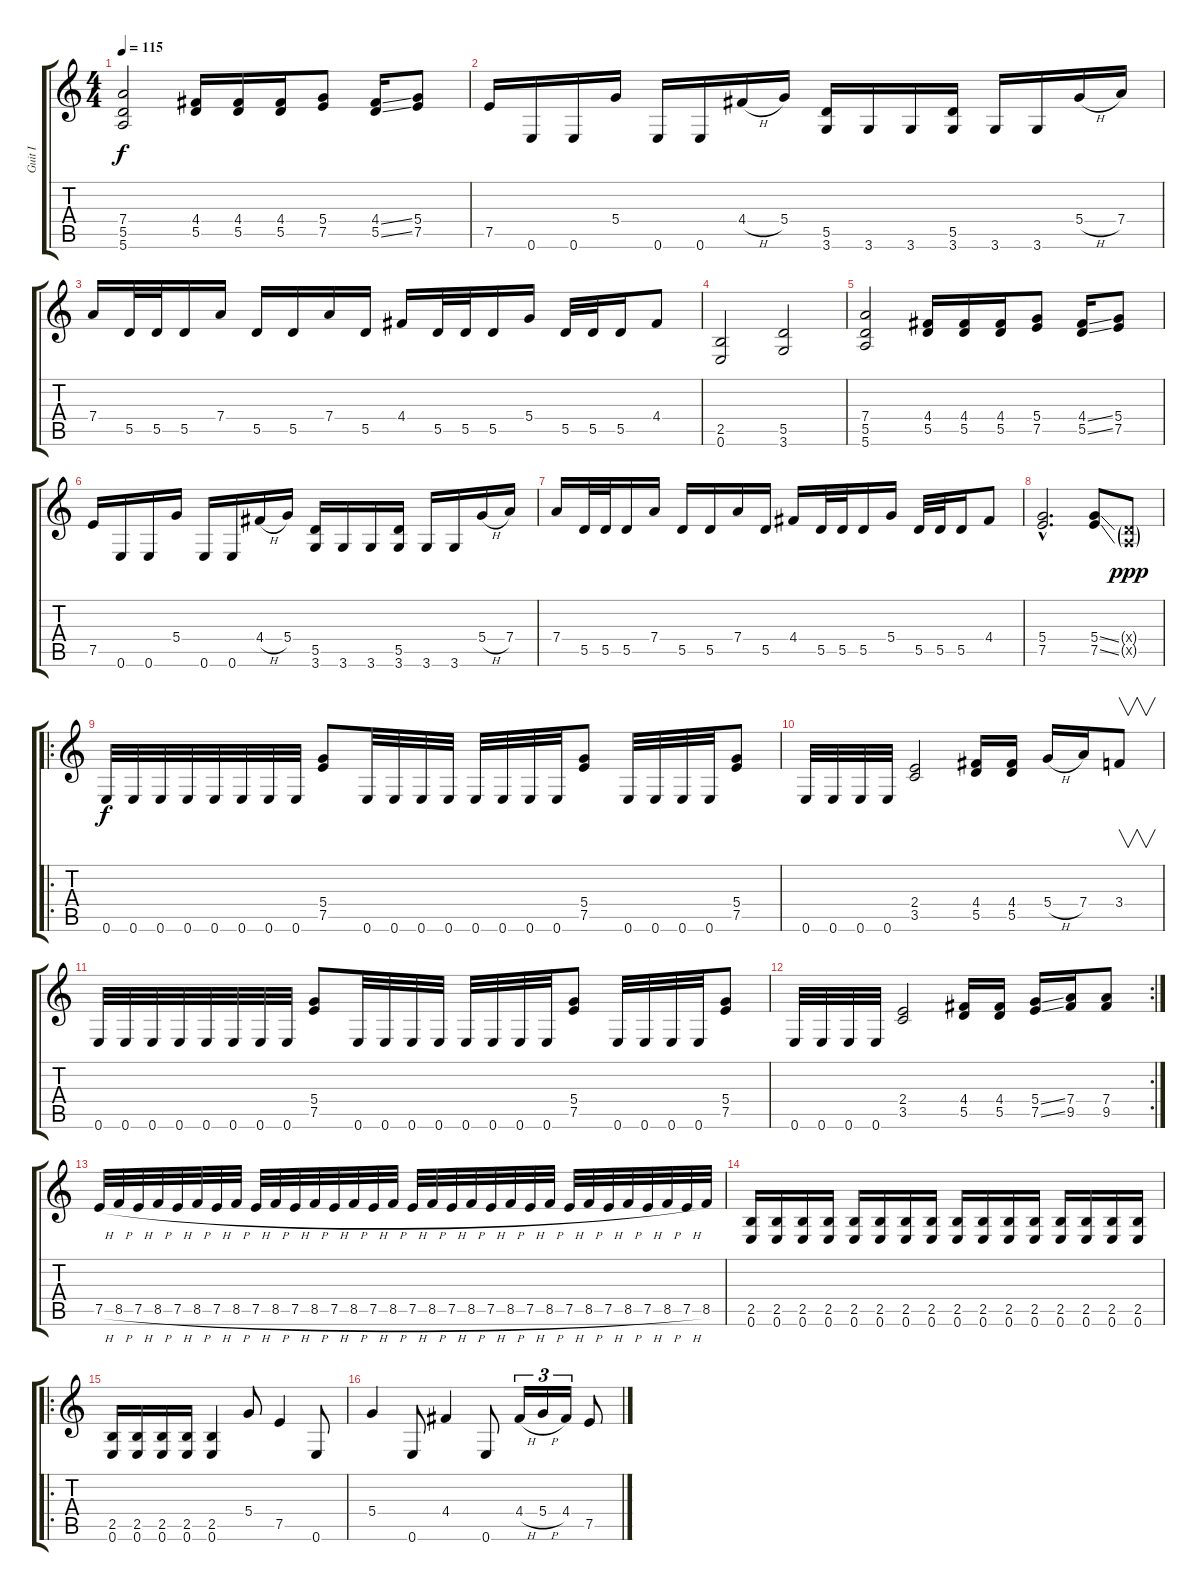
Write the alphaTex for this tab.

\track ("Guit I" "Guit I") {instrument distortionguitar}
\staff {score tabs}
\tuning (E4 B3 G3 D3 A2 E2) {hide}
\ts (4 4)
\tempo 115
\clef g2
\ks c
(7.4 5.5 5.6).2{dy f} (4.4 5.5).16 (4.4 5.5).16 (4.4 5.5).16 (5.4 7.5).8 (4.4{ss} 5.5{ss}).16 (5.4 7.5).8 |
7.5.16 0.6.16 0.6.16 5.4.16 0.6.16 0.6.16 4.4{h}.16 5.4.16 (5.5 3.6).16 3.6.16 3.6.16 (5.5 3.6).16 3.6.16 3.6.16 5.4{h}.16 7.4.16 |
7.4.16 5.5.32 5.5.32 5.5.16 7.4.16 5.5.16 5.5.16 7.4.16 5.5.16 4.4.16 5.5.32 5.5.32 5.5.16 5.4.16 5.5.32 5.5.32 5.5.16 4.4.8 |
(2.5 0.6).2 (5.5 3.6).2 |
(7.4 5.5 5.6).2 (4.4 5.5).16 (4.4 5.5).16 (4.4 5.5).16 (5.4 7.5).8 (4.4{ss} 5.5{ss}).16 (5.4 7.5).8 |
7.5.16 0.6.16 0.6.16 5.4.16 0.6.16 0.6.16 4.4{h}.16 5.4.16 (5.5 3.6).16 3.6.16 3.6.16 (5.5 3.6).16 3.6.16 3.6.16 5.4{h}.16 7.4.16 |
7.4.16 5.5.32 5.5.32 5.5.16 7.4.16 5.5.16 5.5.16 7.4.16 5.5.16 4.4.16 5.5.32 5.5.32 5.5.16 5.4.16 5.5.32 5.5.32 5.5.16 4.4.8 |
(5.4{hac} 7.5{hac}).2{d} (5.4{ss} 7.5{ss}).8 (0.4{g x} 0.5{g x}).8{dy ppp} |
\ro
0.6.32{dy f} 0.6.32 0.6.32 0.6.32 0.6.32 0.6.32 0.6.32 0.6.32 (5.4 7.5).8 0.6.32 0.6.32 0.6.32 0.6.32 0.6.32 0.6.32 0.6.32 0.6.32 (5.4 7.5).8 0.6.32 0.6.32 0.6.32 0.6.32 (5.4 7.5).8 |
0.6.32 0.6.32 0.6.32 0.6.32 (2.4 3.5).2 (4.4 5.5).16 (4.4 5.5).16 5.4{h}.16 7.4.16 3.4.8{v} |
0.6.32 0.6.32 0.6.32 0.6.32 0.6.32 0.6.32 0.6.32 0.6.32 (5.4 7.5).8 0.6.32 0.6.32 0.6.32 0.6.32 0.6.32 0.6.32 0.6.32 0.6.32 (5.4 7.5).8 0.6.32 0.6.32 0.6.32 0.6.32 (5.4 7.5).8 |
\rc 2
0.6.32 0.6.32 0.6.32 0.6.32 (2.4 3.5).2 (4.4 5.5).16 (4.4 5.5).16 (5.4{ss} 7.5{ss}).16 (7.4 9.5).16 (7.4 9.5).8 |
7.5{h}.32 8.5{h}.32 7.5{h}.32 8.5{h}.32 7.5{h}.32 8.5{h}.32 7.5{h}.32 8.5{h}.32 7.5{h}.32 8.5{h}.32 7.5{h}.32 8.5{h}.32 7.5{h}.32 8.5{h}.32 7.5{h}.32 8.5{h}.32 7.5{h}.32 8.5{h}.32 7.5{h}.32 8.5{h}.32 7.5{h}.32 8.5{h}.32 7.5{h}.32 8.5{h}.32 7.5{h}.32 8.5{h}.32 7.5{h}.32 8.5{h}.32 7.5{h}.32 8.5{h}.32 7.5{h}.32 8.5.32 |
(2.5 0.6).16 (2.5 0.6).16 (2.5 0.6).16 (2.5 0.6).16 (2.5 0.6).16 (2.5 0.6).16 (2.5 0.6).16 (2.5 0.6).16 (2.5 0.6).16 (2.5 0.6).16 (2.5 0.6).16 (2.5 0.6).16 (2.5 0.6).16 (2.5 0.6).16 (2.5 0.6).16 (2.5 0.6).16 |
\ro
(2.5 0.6).16 (2.5 0.6).16 (2.5 0.6).16 (2.5 0.6).16 (2.5 0.6).4 5.4.8 7.5.4 0.6.8 |
5.4.4 0.6.8 4.4.4 0.6.8 4.4{h}.16{tu (3 2)} 5.4{h}.16{tu (3 2)} 4.4.16{tu (3 2)} 7.5.8
